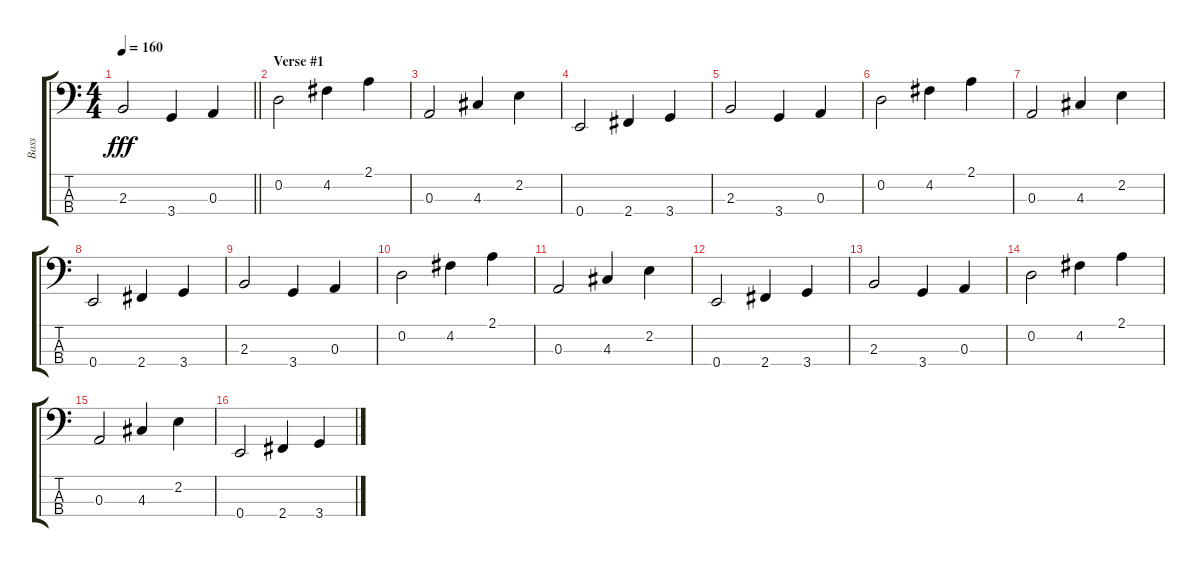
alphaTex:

\track ("Bass" "Bass") {instrument electricbasspick}
\staff {score tabs}
\tuning (G2 D2 A1 E1) {hide}
\ts (4 4)
\tempo 160
\clef f4
\barLineRight lightlight
\ks c
2.3.2{dy fff} 3.4.4 0.3.4 |
\section ("" "Verse #1")
0.2.2 4.2.4 2.1.4 |
0.3.2 4.3.4 2.2.4 |
0.4.2 2.4.4 3.4.4 |
2.3.2 3.4.4 0.3.4 |
0.2.2 4.2.4 2.1.4 |
0.3.2 4.3.4 2.2.4 |
0.4.2 2.4.4 3.4.4 |
2.3.2 3.4.4 0.3.4 |
0.2.2 4.2.4 2.1.4 |
0.3.2 4.3.4 2.2.4 |
0.4.2 2.4.4 3.4.4 |
2.3.2 3.4.4 0.3.4 |
0.2.2 4.2.4 2.1.4 |
0.3.2 4.3.4 2.2.4 |
0.4.2 2.4.4 3.4.4
